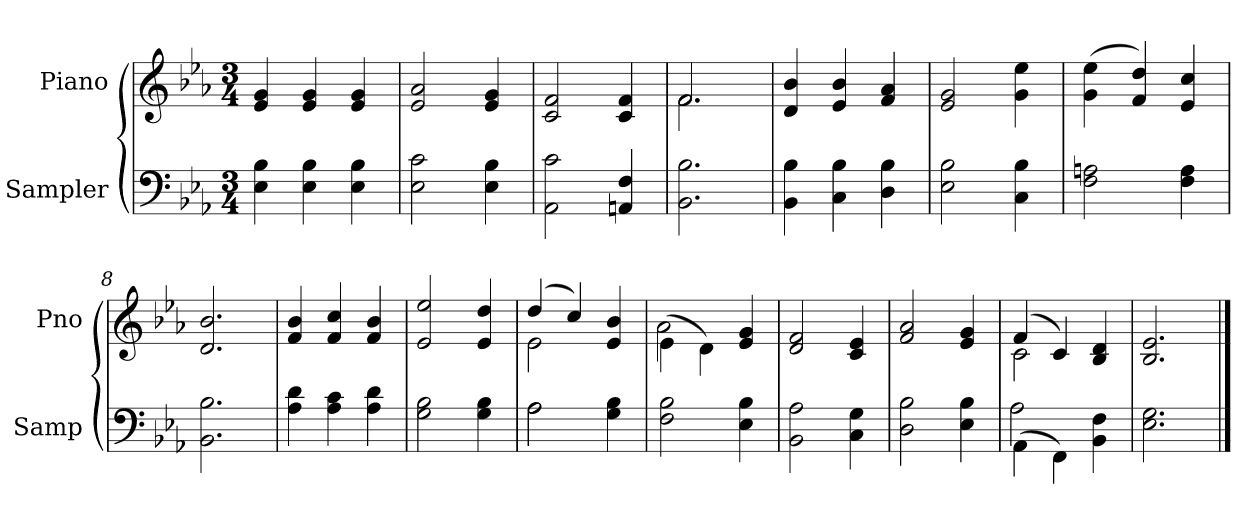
**kern	**kern
*part2	*part1
*staff2	*staff1
*I"Sampler	*I"Piano
*I'Samp	*I'Pno
*clefF4	*clefG2
*k[b-e-a-]	*k[b-e-a-]
*E-:	*E-:
*M3/4	*M3/4
=1	=1
4E- 4B-	4e- 4g
4E- 4B-	4e- 4g
4E- 4B-	4e- 4g
=2	=2
2E- 2c	2e- 2a-
4E- 4B-	4e- 4g
=3	=3
2AA- 2c	2c 2f
4AAn 4F	4c 4f
=4	=4
*	*^
2.BB- 2.B-	2.f/	2.f
*	*v	*v
=5	=5
4BB- 4B-	4d 4b-
4C 4B-	4e- 4b-
4D 4B-	4f 4a-
=6	=6
2E- 2B-	2e- 2g
4C 4B-	4g 4ee-
=7	=7
2F 2An	(4g 4ee-
.	4f 4dd)
4F 4A	4e- 4cc
=8	=8
2.BB- 2.B-	2.d 2.b-
=9	=9
4A- 4d	4f 4b-
4A- 4c	4f 4cc
4A- 4d	4f 4b-
=10	=10
2G 2B-	2e- 2ee-
4G 4B-	4e- 4dd
=11	=11
*^	*^
2A-\	2A-	(4dd/	2e-
.	.	4cc/)	.
4G 4B-	4ryy	4e- 4b-	4ryy
*v	*v	*	*
=12	=12	=12
2F 2B-	(4e-\	2a-
.	4d\)	.
4E- 4B-	4e- 4g	4ryy
*	*v	*v
=13	=13
2BB- 2A-	2d 2f
4C 4G	4c 4e-
=14	=14
2D 2B-	2f 2a-
4E- 4B-	4e- 4g
=15	=15
*^	*^
(4AA-\	2A-	(4f/	2c
4FF\)	.	4c/)	.
4BB-\ 4F\	4ryy	4B- 4d	4ryy
*v	*v	*	*
*	*v	*v
=16	=16
2.E- 2.G	2.B- 2.e-
==	==
*-	*-
